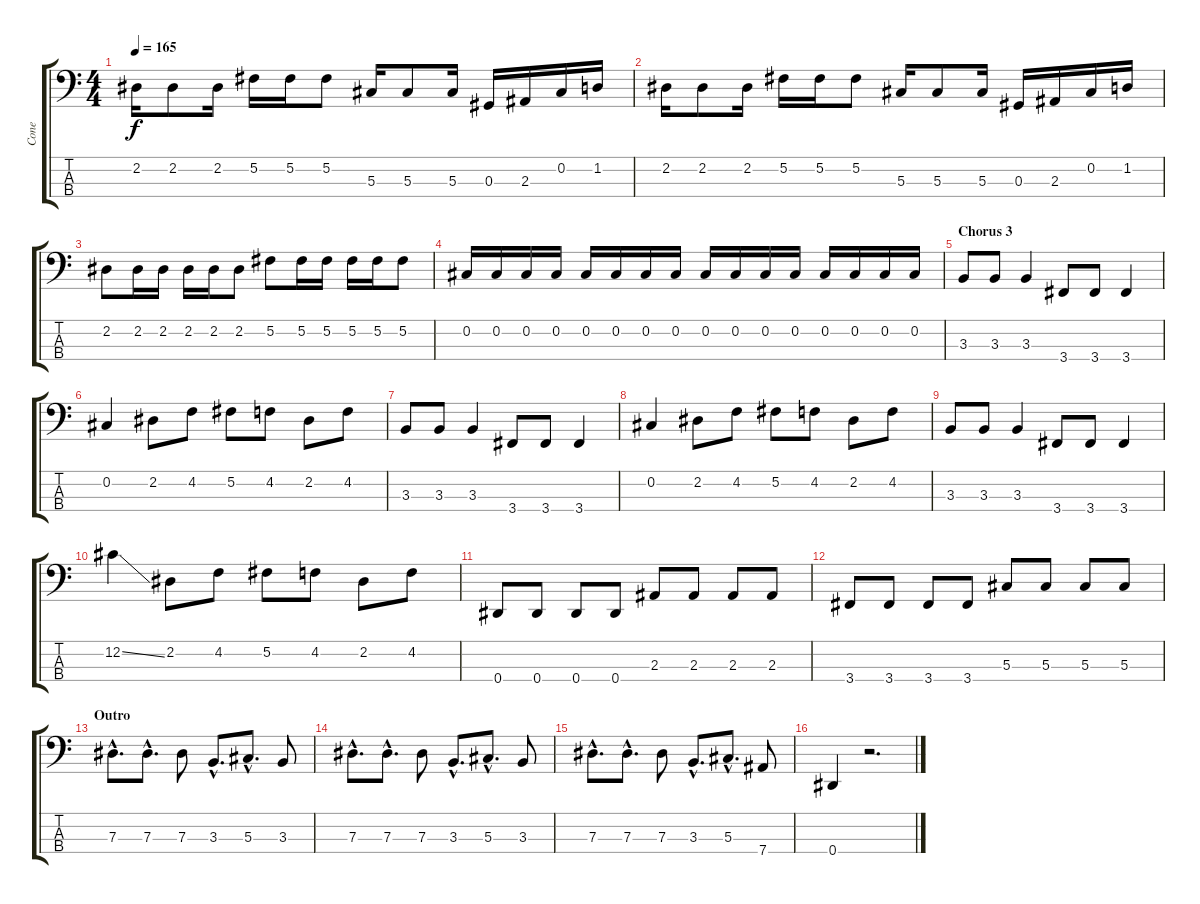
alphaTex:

\track ("Cone" "Cone") {instrument electricbasspick}
\staff {score tabs}
\tuning (Gb2 Db2 Ab1 Eb1) {hide}
\ts (4 4)
\tempo 165
\clef f4
\ks c
2.2.16{dy f} 2.2.8 2.2.16 5.2.16 5.2.16 5.2.8 5.3.16 5.3.8 5.3.16 0.3.16 2.3.16 0.2.16 1.2.16 |
2.2.16 2.2.8 2.2.16 5.2.16 5.2.16 5.2.8 5.3.16 5.3.8 5.3.16 0.3.16 2.3.16 0.2.16 1.2.16 |
2.2.8 2.2.16 2.2.16 2.2.16 2.2.16 2.2.8 5.2.8 5.2.16 5.2.16 5.2.16 5.2.16 5.2.8 |
0.2.16 0.2.16 0.2.16 0.2.16 0.2.16 0.2.16 0.2.16 0.2.16 0.2.16 0.2.16 0.2.16 0.2.16 0.2.16 0.2.16 0.2.16 0.2.16 |
\section ("" "Chorus 3")
3.3.8 3.3.8 3.3.4 3.4.8 3.4.8 3.4.4 |
0.2.4 2.2.8 4.2.8 5.2.8 4.2.8 2.2.8 4.2.8 |
3.3.8 3.3.8 3.3.4 3.4.8 3.4.8 3.4.4 |
0.2.4 2.2.8 4.2.8 5.2.8 4.2.8 2.2.8 4.2.8 |
3.3.8 3.3.8 3.3.4 3.4.8 3.4.8 3.4.4 |
12.2{ss}.4 2.2.8 4.2.8 5.2.8 4.2.8 2.2.8 4.2.8 |
0.4.8 0.4.8 0.4.8 0.4.8 2.3.8 2.3.8 2.3.8 2.3.8 |
3.4.8 3.4.8 3.4.8 3.4.8 5.3.8 5.3.8 5.3.8 5.3.8 |
\section ("" "Outro")
7.3{hac}.8{d} 7.3{hac}.8{d} 7.3.8 3.3{hac}.8{d} 5.3{hac}.8{d} 3.3.8 |
7.3{hac}.8{d} 7.3{hac}.8{d} 7.3.8 3.3{hac}.8{d} 5.3{hac}.8{d} 3.3.8 |
7.3{hac}.8{d} 7.3{hac}.8{d} 7.3.8 3.3{hac}.8{d} 5.3{hac}.8{d} 7.4.8 |
0.4.4 r.2{d}
